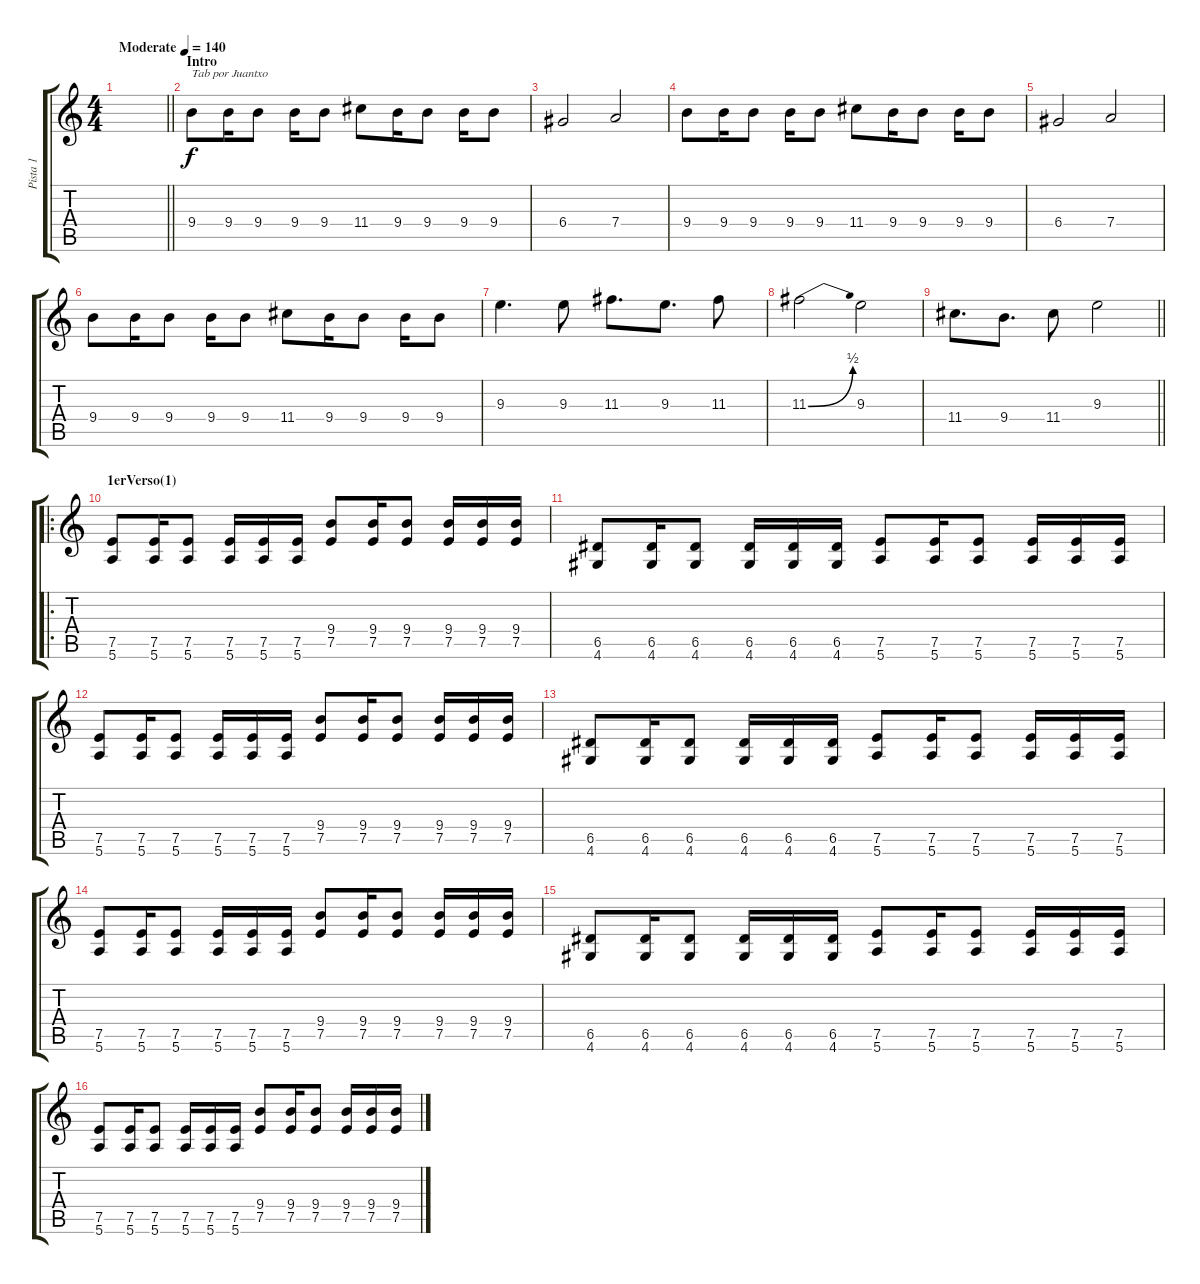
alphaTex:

\track ("Pista 1" "Pista 1") {instrument distortionguitar}
\staff {score tabs}
\tuning (E4 B3 G3 D3 A2 E2) {hide}
\ts (4 4)
\tempo (140 "Moderate")
\clef g2
\barLineRight lightlight
\ks c
|
\section ("" "Intro")
9.4.8{txt "Tab por Juantxo"} 9.4.16 9.4.8 9.4.16 9.4.8 11.4.8 9.4.16 9.4.8 9.4.16 9.4.8 |
6.4.2 7.4.2 |
9.4.8 9.4.16 9.4.8 9.4.16 9.4.8 11.4.8 9.4.16 9.4.8 9.4.16 9.4.8 |
6.4.2 7.4.2 |
9.4.8 9.4.16 9.4.8 9.4.16 9.4.8 11.4.8 9.4.16 9.4.8 9.4.16 9.4.8 |
9.3.4{d} 9.3.8 11.3.8{d} 9.3.8{d} 11.3.8 |
11.3{be (bend 0 0 60 2)}.2 9.3.2 |
\barLineRight lightlight
11.4.8{d} 9.4.8{d} 11.4.8 9.3.2 |
\ro
\section ("" "1erVerso(1)")
(7.5 5.6).8 (7.5 5.6).16 (7.5 5.6).8 (7.5 5.6).16 (7.5 5.6).16 (7.5 5.6).16 (9.4 7.5).8 (9.4 7.5).16 (9.4 7.5).8 (9.4 7.5).16 (9.4 7.5).16 (9.4 7.5).16 |
(6.5 4.6).8 (6.5 4.6).16 (6.5 4.6).8 (6.5 4.6).16 (6.5 4.6).16 (6.5 4.6).16 (7.5 5.6).8 (7.5 5.6).16 (7.5 5.6).8 (7.5 5.6).16 (7.5 5.6).16 (7.5 5.6).16 |
(7.5 5.6).8 (7.5 5.6).16 (7.5 5.6).8 (7.5 5.6).16 (7.5 5.6).16 (7.5 5.6).16 (9.4 7.5).8 (9.4 7.5).16 (9.4 7.5).8 (9.4 7.5).16 (9.4 7.5).16 (9.4 7.5).16 |
(6.5 4.6).8 (6.5 4.6).16 (6.5 4.6).8 (6.5 4.6).16 (6.5 4.6).16 (6.5 4.6).16 (7.5 5.6).8 (7.5 5.6).16 (7.5 5.6).8 (7.5 5.6).16 (7.5 5.6).16 (7.5 5.6).16 |
(7.5 5.6).8 (7.5 5.6).16 (7.5 5.6).8 (7.5 5.6).16 (7.5 5.6).16 (7.5 5.6).16 (9.4 7.5).8 (9.4 7.5).16 (9.4 7.5).8 (9.4 7.5).16 (9.4 7.5).16 (9.4 7.5).16 |
(6.5 4.6).8 (6.5 4.6).16 (6.5 4.6).8 (6.5 4.6).16 (6.5 4.6).16 (6.5 4.6).16 (7.5 5.6).8 (7.5 5.6).16 (7.5 5.6).8 (7.5 5.6).16 (7.5 5.6).16 (7.5 5.6).16 |
(7.5 5.6).8 (7.5 5.6).16 (7.5 5.6).8 (7.5 5.6).16 (7.5 5.6).16 (7.5 5.6).16 (9.4 7.5).8 (9.4 7.5).16 (9.4 7.5).8 (9.4 7.5).16 (9.4 7.5).16 (9.4 7.5).16
